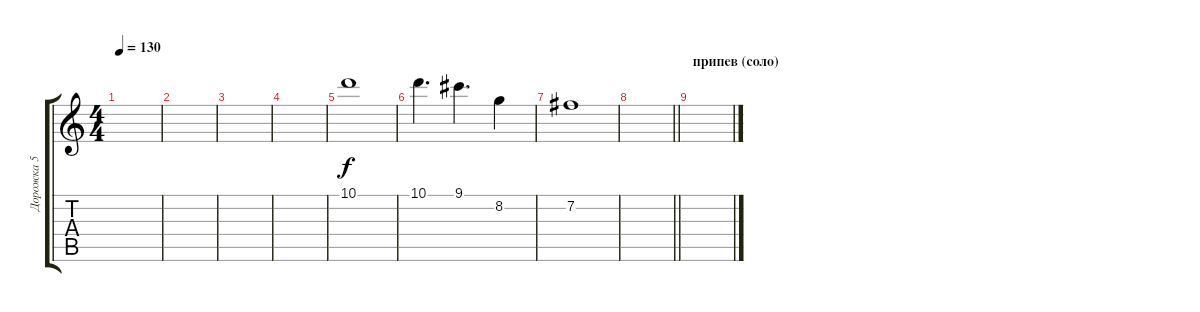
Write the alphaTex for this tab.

\track ("Дорожка 5" "Дорожка 5") {instrument electricguitarmuted}
\staff {score tabs}
\tuning (E4 B3 G3 D3 A2 E2) {hide}
\ts (4 4)
\tempo 130
\clef g2
\ks c
|
|
|
|
10.1.1{dy f} |
10.1.4{d} 9.1.4{d} 8.2.4 |
7.2.1 |
\barLineRight lightlight
|
\section ("" "припев (соло)")
